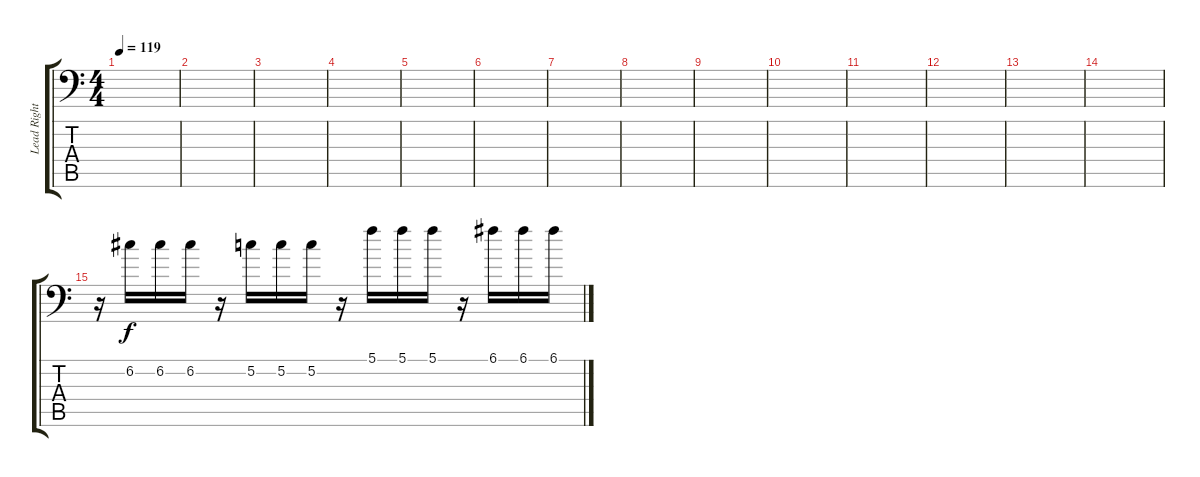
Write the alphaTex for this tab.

\track ("Lead Right 2" "Lead Right") {instrument distortionguitar}
\staff {score tabs}
\tuning (C4 G3 Eb3 Bb2 F2 Bb1) {hide}
\ts (4 4)
\tempo 119
\clef f4
\ks c
|
|
|
|
|
|
|
|
|
|
|
|
|
|
r.16 6.2.16 6.2.16 6.2.16 r.16 5.2.16 5.2.16 5.2.16 r.16 5.1.16 5.1.16 5.1.16 r.16 6.1.16 6.1.16 6.1.16
